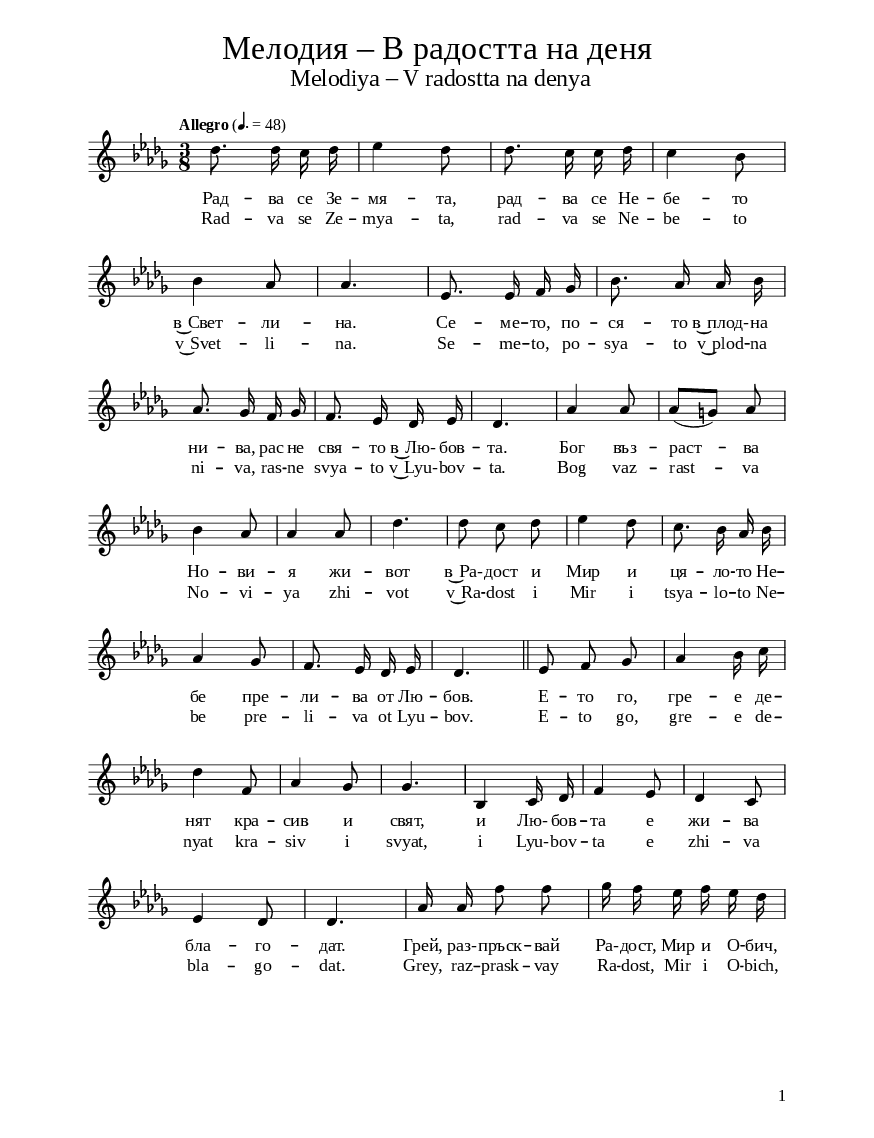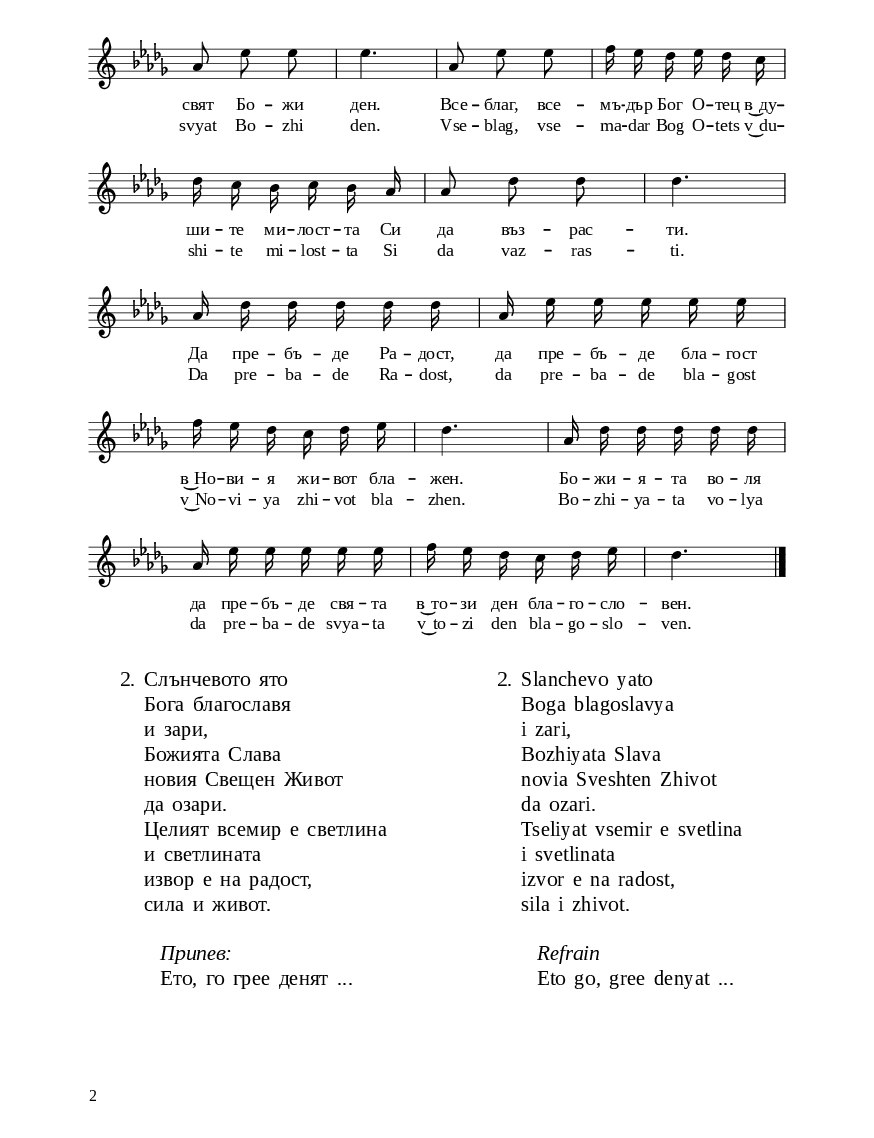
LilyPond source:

\version "2.24.0"

% include paper part and global functions
\include "include/globals.ily"

\bookpart {
  \label #'ref039
  \tocItem \markup " "
  \include "include/bookpart-paper.ily"
  \score {
    \include "include/score-layout.ily"

    \new Voice \absolute {
      \clef treble
      \key des \major
      \time 3/8
      \tempoFunc "Allegro" 4. "48"
      \autoBeamOff
      des''8. des''16 c''16 des''16
      | % 2
      es''4 des''8 | % 3
      des''8. c''16 c''16 des''16
      | % 4
      c''4 bes'8 \break | % 5
      bes'4  as'8 | % 6
      as'4. | % 7
      es'8.  es'16  f'16  ges'16  | % 8
      bes'8.  as'16  as'16 bes'16 \break | % 9
      as'8.  ges'16  f'16  ges'16 |

      f'8.  es'16  des'16  es'16 | % 11
      des'4. | % 12
      as'4  as'8   | % 13
      as'8 [(  g'8 )]  as'8 \break| % 14
      bes'4  as'8  | % 15
      as'4  as'8 | % 16
      des''4.  | % 17
      des''8 c''8 des''8 | % 18
      es''4 des''8 | % 19
      c''8. bes'16  as'16 bes'16 \break |

      as'4  ges'8  | % 21
      f'8.  es'16  des'16  es'16 | % 22
      des'4. \bar "||"
      es'8  f'8  ges'8 | % 24
      as'4 bes'16 c''16 \break | % 25
      des''4  f'8 | % 26
      as'4  ges'8 | % 27
      ges'4. | % 28
      bes4  c'16  des'16   | % 29
      f'4  es'8  |
      des'4  c'8  \break | % 31
      es'4  des'8 | % 32
      des'4. | % 33
      as'16  as'16 f''8 f''8 | % 34
      ges''16 f''16 es''16 f''16
      es''16 des''16 \break  | % 35
      as'8 es''8 es''8 | % 36
      es''4.  | % 37
      as'8 es''8 es''8   | % 38
      f''16 es''16 des''16 es''16
      des''16 c''16 \break| % 39
      des''16 c''16 bes'16 c''16
      bes'16  as'16 |
      as'8 des''8 des''8 | % 41
      des''4. \break | % 42
      as'16 des''16 des''16 des''16
      des''16 des''16  | % 43
      as'16 es''16 es''16 es''16
      es''16 es''16 \break | % 44
      f''16 es''16 des''16 c''16
      des''16 es''16 | % 45
      des''4. | % 46
      as'16 des''16 des''16 des''16
      des''16 des''16 \break | % 47
      as'16 es''16 es''16 es''16
      es''16 es''16 | % 48
      f''16 es''16 des''16 c''16
      des''16 es''16 | % 49
      des''4. \bar "|."
    }

    \addlyrics {
      Рад -- ва се Зе -- мя -- та, рад --
      ва се Не -- бе -- то в~Свет -- ли
      -- на. Се -- ме -- то, по -- ся -- то
      "в~плод-" -- на ни -- ва, рас -- не
      свя -- то "в~Лю-" -- бов -- та. Бог
      въз -- раст -- ва Но -- ви -- я
      жи -- вот "в~Ра-" -- дост и Мир и
      ця -- ло -- то Не -- бе пре -- ли --
      ва от Лю -- бов. Е -- то го, гре --
      е де -- нят кра -- сив и свят, и
      "Лю-" -- бов -- та е жи -- ва бла --
      го -- дат. Грей, "раз-" -- "пръск" -- вай
      "Ра-" -- дост, Мир и О -- бич, свят
      Бо -- жи ден. Все -- благ, все --
      мъ -- дър Бог О -- тец в~ду -- ши
      -- те ми -- лост -- та Си да въз --
      рас -- ти. Да пре -- бъ -- де Ра --
      дост, да пре -- бъ -- де бла --
      гост в~Но -- ви -- я жи -- вот бла
      -- жен. Бо -- жи -- я -- та во -- ля
      да пре -- бъ -- де свя -- та в~то
      -- зи ден бла -- го -- сло -- вен.}
      \addlyrics {
        Rad -- va se Ze -- mya -- ta, rad --
        va se Ne -- be -- to v~Svet -- li
        -- na. Se -- me -- to, po -- sya -- to
        v~plod -- na ni -- va, ras -- ne
        svya -- to "v~Lyu-" -- bov -- ta. Bog
        vaz -- rast -- va No -- vi -- ya
        zhi -- vot v~Ra -- dost i Mir i
        tsya -- lo -- to Ne -- be pre -- li --
        va ot Lyu -- bov. E -- to go, gre --
        e de -- nyat kra -- siv i svyat, i
        "Lyu-" -- bov -- ta e zhi -- va bla --
        go -- dat. Grey, raz -- prask -- vay
        Ra -- dost, Mir i O -- bich, svyat
        Bo -- zhi den. Vse -- blag, vse --
        ma -- dar Bog O -- tets v~du -- shi
        -- te mi -- lost -- ta Si da vaz --
        ras -- ti. Da pre -- ba -- de Ra --
        dost, da pre -- ba -- de bla --
        gost v~No -- vi -- ya zhi -- vot bla
        -- zhen. Bo -- zhi -- ya -- ta vo -- lya
        da pre -- ba -- de svya -- ta v~to
        -- zi den bla -- go -- slo -- ven.}


        \header {
          title = \titleFunc "Мелодия – В радостта на деня" " Melodiya – V radostta na denya"
        }

        \midi{}

      } % score

      \markup \fontsize #bgCoupletFontSize {
        \hspace #3
        \override #`(baseline-skip . ,bgCoupletBaselineSkip)
        \column {
          \line {  2. Слънчевото ято}

          \line {   "   " Бога благославя}

          \line {   "   " и зари,}

          \line {   "   " Божията Слава}

          \line {   "   " новия Свещен Живот}

          \line {   "   " да озари.}

          \line {   "   " Целият всемир е светлина}

          \line {   "   " и светлината}

          \line {   "   " извор е на радост,}

          \line {   "   " сила и живот.}
          \line {   "   " }
          \line \italic {   "      " Припев:}
          \line {   "      " Ето, го грее денят ...}


        }

        \hspace #10
        \override #`(baseline-skip . ,bgCoupletBaselineSkip)
        \column {
          \line { 2. Slanchevo yato}
          \line {   "   " Boga blagoslavya}

          \line {   "   " i zari,}

          \line {   "   " Bozhiyata Slava}

          \line {   "   " novia Sveshten Zhivot}

          \line {   "   " da ozari.}

          \line {   "   " Tseliyat vsemir e svetlina}

          \line {   "   " i svetlinata}

          \line {   "   " izvor e na radost,}

          \line {   "   " sila i zhivot.}
          \line {   "   " }
          \line \italic {   "      " Refrain}
          \line {   "      " Eto go, gree denyat ...}

        } %column
      } % markup

      \pageBreak

      % include foreign translation(s) of the song
      \version "2.24.1"

\markup \fill-line { \fontsize #deTitleFontSize "Melodie – In der Freude des Tages" }
\markup \null
\markup \null
\markup \fontsize #deCoupletFontSize {
  \hspace #12
  \override #`(baseline-skip . ,deCoupletBaselineSkip)

  \column {
    \line { " " }


 \line { 1.  Die Erde freut sich,}

 \line { "   "der Himmel freut sich im Licht.}

 \line { "   "Das Korn, in den fruchbaren Acker gesät,}

 \line { "   "gedeiht heilig in der Liebe. }

 \line { "   "Gott lässt das neue Leben wachsen}

 \line { "   "in Freude und Frieden}

 \line { "   "und der ganze Himmel fließt von Liebe über.}
 \line { " "}

 \line \italic { "   "Refrain:}

 \line { "   "Nun leuchtet der Tag schön und heilig,}

 \line { "   "und die Liebe ist ein lebendiger Segen.}

 \line { "   "Leuchte, verbreite Freude, Frieden und Liebe,}

 \line { "   "heiliger, göttlicher Tag. }

 \line { "   "Allgütiger, allweiser Gottvater,}

 \line { "   "möge Er seine Gnade in den Seelen mehren.}

 \line { "   "Auf dass die Freude ewig währe,}

 \line { "   "auf dass die Güte ewig währe}

 \line { "   "im neuen seligen Leben.}

 \line { "   "Möge der göttliche Wille an diesem }

 \line { "   "gesegneten Tag auf ewig heilig sein.}
 \line { " "}

 \line { 2. Der Schwarm aus der Sonne segnet und sprüht,}

 \line { "   "damit der göttliche Ruhm das heilige Leben erleuchtet. }

 \line { "   "Die ganze Welt ist Licht und das Licht}

 \line { "   "ist Quelle von Freude, Kraft und Leben.}


\line { " " }

\line \italic {"   " Refrain ...}

 \line { "   "Nun leuchtet der Tag...}

 }
}


    } % bookpart

    % Più mosso
    %
